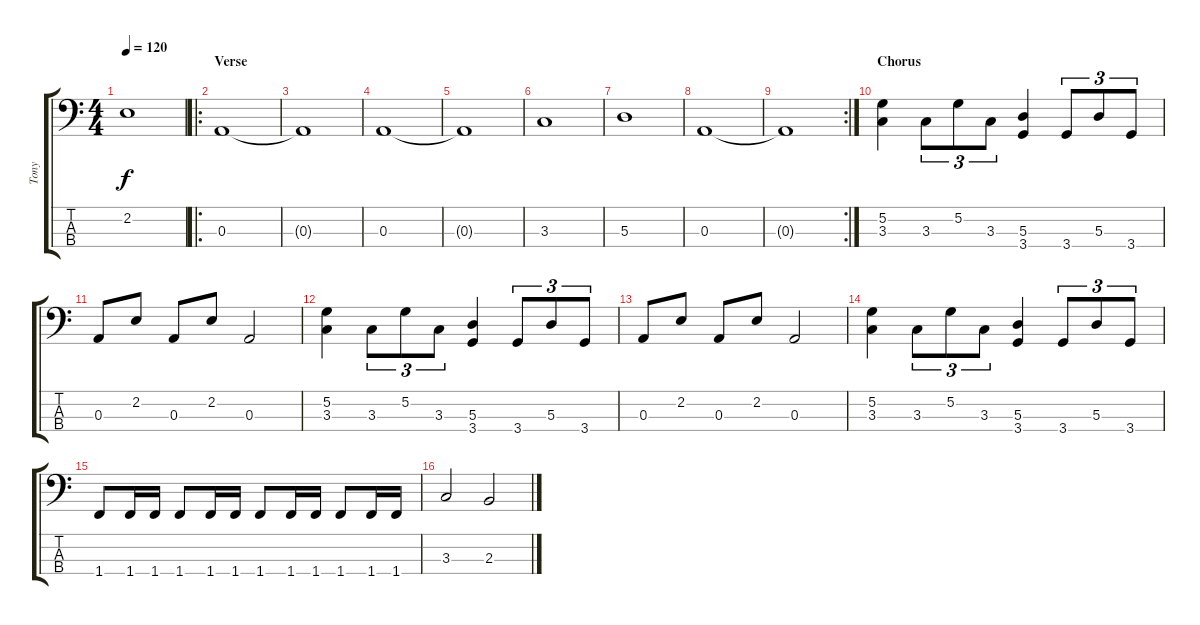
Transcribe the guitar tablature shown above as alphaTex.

\track ("Tony" "Tony") {instrument electricbassfinger}
\staff {score tabs}
\tuning (G2 D2 A1 E1) {hide}
\ts (4 4)
\tempo 120
\clef f4
\ks c
2.2{t}.1{dy f} |
\ro
\section ("" "Verse")
0.3.1 |
0.3{t}.1 |
0.3.1 |
0.3{t}.1 |
3.3.1 |
5.3.1 |
0.3.1 |
\rc 2
0.3{t}.1 |
\section ("" "Chorus")
(5.2 3.3).4 3.3.8{tu (3 2)} 5.2.8{tu (3 2)} 3.3.8{tu (3 2)} (5.3 3.4).4 3.4.8{tu (3 2)} 5.3.8{tu (3 2)} 3.4.8{tu (3 2)} |
0.3.8 2.2.8 0.3.8 2.2.8 0.3.2 |
(5.2 3.3).4 3.3.8{tu (3 2)} 5.2.8{tu (3 2)} 3.3.8{tu (3 2)} (5.3 3.4).4 3.4.8{tu (3 2)} 5.3.8{tu (3 2)} 3.4.8{tu (3 2)} |
0.3.8 2.2.8 0.3.8 2.2.8 0.3.2 |
(5.2 3.3).4 3.3.8{tu (3 2)} 5.2.8{tu (3 2)} 3.3.8{tu (3 2)} (5.3 3.4).4 3.4.8{tu (3 2)} 5.3.8{tu (3 2)} 3.4.8{tu (3 2)} |
1.4.8 1.4.16 1.4.16 1.4.8 1.4.16 1.4.16 1.4.8 1.4.16 1.4.16 1.4.8 1.4.16 1.4.16 |
3.3.2 2.3.2
